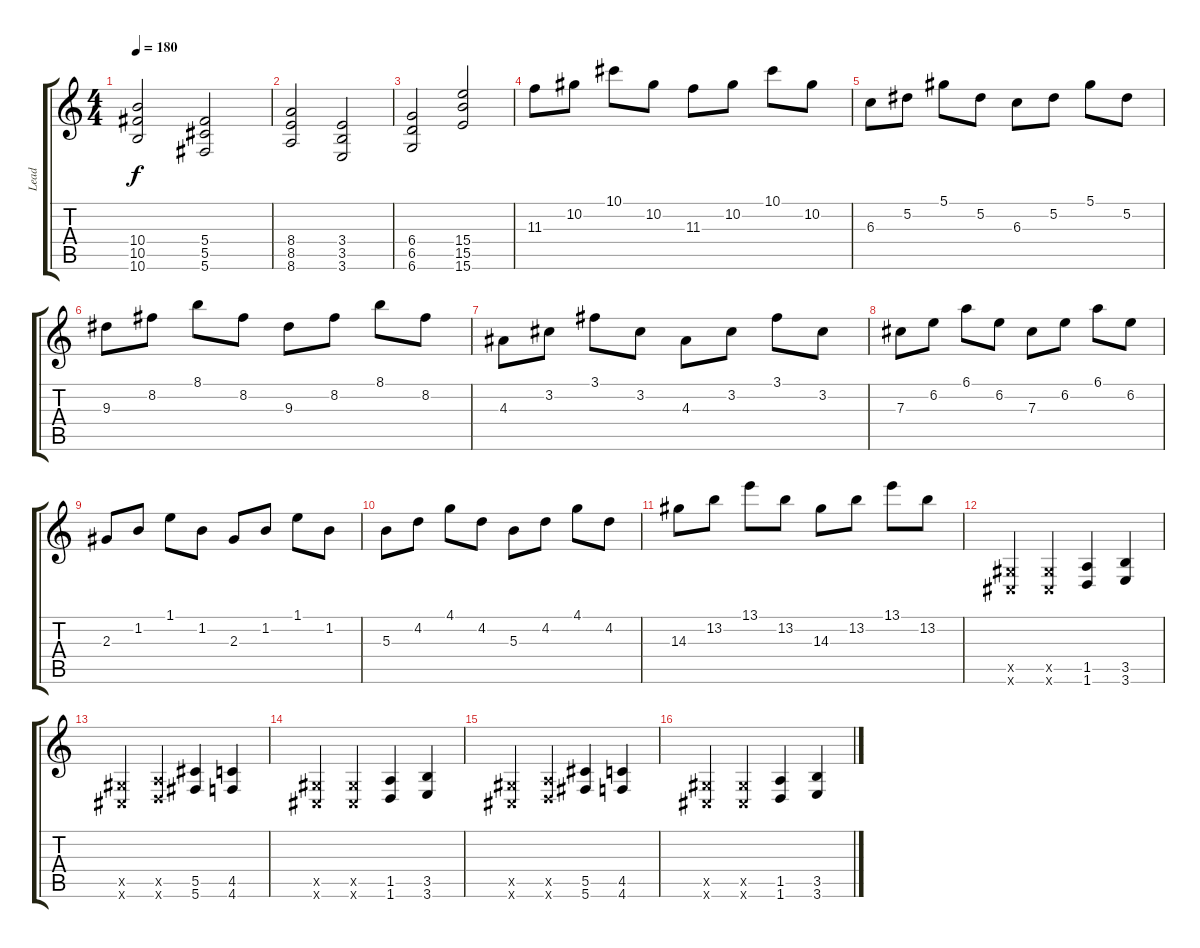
\track ("Lead" "Lead") {instrument overdrivenguitar}
\staff {score tabs}
\tuning (Eb4 Bb3 Gb3 Db3 Ab2 Db2) {hide}
\ts (4 4)
\tempo 180
\clef g2
\ks c
(10.4 10.5 10.6).2{dy f} (5.4 5.5 5.6).2 |
(8.4 8.5 8.6).2 (3.4 3.5 3.6).2 |
(6.4 6.5 6.6).2 (15.4 15.5 15.6).2 |
11.3.8 10.2.8 10.1.8 10.2.8 11.3.8 10.2.8 10.1.8 10.2.8 |
6.3.8 5.2.8 5.1.8 5.2.8 6.3.8 5.2.8 5.1.8 5.2.8 |
9.3.8 8.2.8 8.1.8 8.2.8 9.3.8 8.2.8 8.1.8 8.2.8 |
4.3.8 3.2.8 3.1.8 3.2.8 4.3.8 3.2.8 3.1.8 3.2.8 |
7.3.8 6.2.8 6.1.8 6.2.8 7.3.8 6.2.8 6.1.8 6.2.8 |
2.3.8 1.2.8 1.1.8 1.2.8 2.3.8 1.2.8 1.1.8 1.2.8 |
5.3.8 4.2.8 4.1.8 4.2.8 5.3.8 4.2.8 4.1.8 4.2.8 |
14.3.8 13.2.8 13.1.8 13.2.8 14.3.8 13.2.8 13.1.8 13.2.8 |
(0.5{x} 0.6{x}).4 (0.5{x} 0.6{x}).4 (1.5 1.6).4 (3.5 3.6).4 |
(0.5{x} 0.6{x}).4 (1.5{x} 1.6{x}).4 (5.5 5.6).4 (4.5 4.6).4 |
(0.5{x} 0.6{x}).4 (0.5{x} 0.6{x}).4 (1.5 1.6).4 (3.5 3.6).4 |
(0.5{x} 0.6{x}).4 (1.5{x} 1.6{x}).4 (5.5 5.6).4 (4.5 4.6).4 |
(0.5{x} 0.6{x}).4 (0.5{x} 0.6{x}).4 (1.5 1.6).4 (3.5 3.6).4
